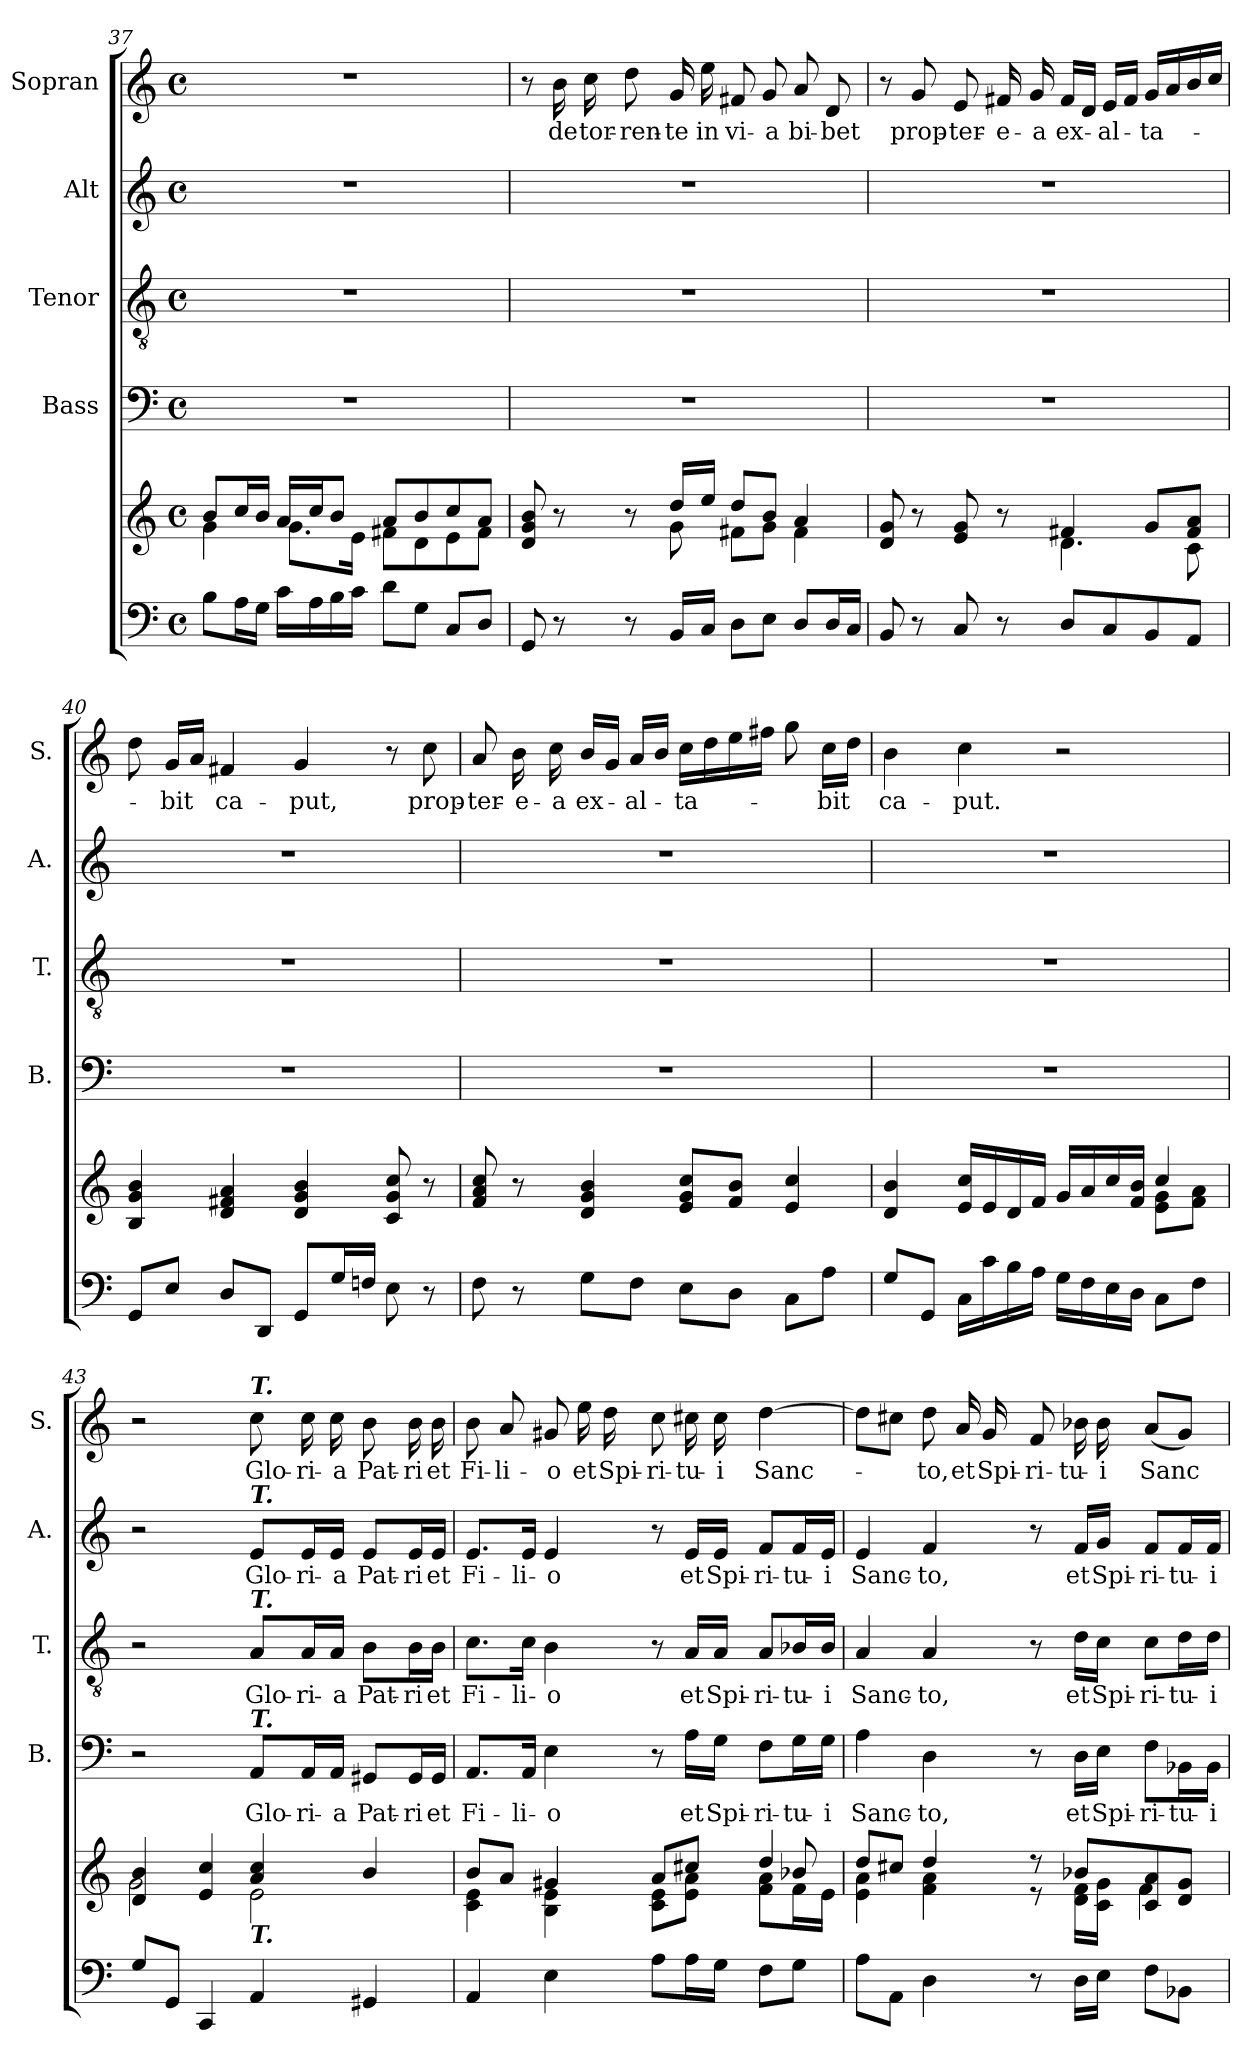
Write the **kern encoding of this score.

**kern	**kern	**kern	**text	**kern	**text	**kern	**text	**kern	**text
*part5	*part5	*part4	*part4	*part3	*part3	*part2	*part2	*part1	*part1
*staff6	*staff5	*staff4	*staff4	*staff3	*staff3	*staff2	*staff2	*staff1	*staff1
*	*	*I"Bass	*	*I"Tenor	*	*I"Alt	*	*I"Sopran	*
*	*	*I'B.	*	*I'T.	*	*I'A.	*	*I'S.	*
*clefF4	*clefG2	*clefF4	*	*clefGv2	*	*clefG2	*	*clefG2	*
*k[]	*k[]	*k[]	*	*k[]	*	*k[]	*	*k[]	*
*C:	*C:	*C:	*	*C:	*	*C:	*	*C:	*
*M4/4	*M4/4	*M4/4	*	*M4/4	*	*M4/4	*	*M4/4	*
*met(c)	*met(c)	*met(c)	*	*met(c)	*	*met(c)	*	*met(c)	*
=37	=37	=37	=37	=37	=37	=37	=37	=37	=37
*	*^	*	*	*	*	*	*	*	*
8B\L	8b/L	4g\	1r	.	1r	.	1r	.	1r	.
16A\L	16cc/L	.	.	.	.	.	.	.	.	.
16G\JJ	16b/JJ	.	.	.	.	.	.	.	.	.
16c\LL	16a/LL	8.g\L	.	.	.	.	.	.	.	.
16A\	16cc/J	.	.	.	.	.	.	.	.	.
16B\	8b/J	.	.	.	.	.	.	.	.	.
16c\JJ	.	16e\Jk	.	.	.	.	.	.	.	.
8d\L	8a/L	8f#X\L	.	.	.	.	.	.	.	.
8G\J	8b/	8d\	.	.	.	.	.	.	.	.
8C/L	8cc/	8e\	.	.	.	.	.	.	.	.
8D/J	8a/J	8f#\J	.	.	.	.	.	.	.	.
=38	=38	=38	=38	=38	=38	=38	=38	=38	=38	=38
8GG/	8d/ 8g/ 8b/	4.ryy	1r	.	1r	.	1r	.	8r	.
!	!	!	!	!	!	!	!	!	!	!LO:LY:b
8r	8r	.	.	.	.	.	.	.	16b\	de
!	!	!	!	!	!	!	!	!	!	!LO:LY:b
.	.	.	.	.	.	.	.	.	16cc\	tor-
!	!	!	!	!	!	!	!	!	!	!LO:LY:b
8r	8r	.	.	.	.	.	.	.	8dd\	-ren-
!	!	!	!	!	!	!	!	!	!	!LO:LY:b
16BB/LL	16dd/LL	8g\	.	.	.	.	.	.	16g/	-te
!	!	!	!	!	!	!	!	!	!	!LO:LY:b
16C/JJ	16ee/JJ	.	.	.	.	.	.	.	16ee\	in
!	!	!	!	!	!	!	!	!	!	!LO:LY:b
8D\L	8dd/L	8f#X\L	.	.	.	.	.	.	8f#X/	vi-
!	!	!	!	!	!	!	!	!	!	!LO:LY:b
8E\J	8b/J	8g\J	.	.	.	.	.	.	8g/	-a
!	!	!	!	!	!	!	!	!	!	!LO:LY:b
8D/L	4a/	4f#\	.	.	.	.	.	.	8a/	bi-
!	!	!	!	!	!	!	!	!	!	!LO:LY:b
16D/L	.	.	.	.	.	.	.	.	8d/	-bet
16C/JJ	.	.	.	.	.	.	.	.	.	.
!!LO:LB:g=z
=39	=39	=39	=39	=39	=39	=39	=39	=39	=39	=39
8BB/	8d/ 8g/	2ryy	1r	.	1r	.	1r	.	8r	.
!	!	!	!	!	!	!	!	!	!	!LO:LY:b
8r	8r	.	.	.	.	.	.	.	8g/	prop-
!	!	!	!	!	!	!	!	!	!	!LO:LY:b
8C/	8e/ 8g/	.	.	.	.	.	.	.	8e/	-ter-
!	!	!	!	!	!	!	!	!	!	!LO:LY:b
8r	8r	.	.	.	.	.	.	.	16f#X/	-e-
!	!	!	!	!	!	!	!	!	!	!LO:LY:b
.	.	.	.	.	.	.	.	.	16g/	-a
!	!	!	!	!	!	!	!	!	!	!LO:LY:b
8D/L	4f#X/	4.d\	.	.	.	.	.	.	16f#/LL	ex-
.	.	.	.	.	.	.	.	.	16d/JJ	.
!	!	!	!	!	!	!	!	!	!	!LO:LY:b
8C/	.	.	.	.	.	.	.	.	16e/LL	-al-
.	.	.	.	.	.	.	.	.	16f#/JJ	.
!	!	!	!	!	!	!	!	!	!	!LO:LY:b
8BB/	8g/L	.	.	.	.	.	.	.	16g/LL	-ta-
.	.	.	.	.	.	.	.	.	16a/	.
8AA/J	8f#/ 8a/J	8c\	.	.	.	.	.	.	16b/	.
.	.	.	.	.	.	.	.	.	16cc/JJ	.
*	*v	*v	*	*	*	*	*	*	*	*
=40	=40	=40	=40	=40	=40	=40	=40	=40	=40
8GG/L	4B/ 4g/ 4b/	1r	.	1r	.	1r	.	8dd\	.
!	!	!	!	!	!	!	!	!	!LO:LY:b
8E/J	.	.	.	.	.	.	.	16g/LL	-bit
.	.	.	.	.	.	.	.	16a/JJ	.
!	!	!	!	!	!	!	!	!	!LO:LY:b
8D/L	4d/ 4f#X/ 4a/	.	.	.	.	.	.	4f#X/	ca-
8DD/J	.	.	.	.	.	.	.	.	.
!	!	!	!	!	!	!	!	!	!LO:LY:b
8GG/L	4d/ 4g/ 4b/	.	.	.	.	.	.	4g/	-put,
16G/L	.	.	.	.	.	.	.	.	.
16Fn/JJ	.	.	.	.	.	.	.	.	.
8E\	8c/ 8g/ 8cc/	.	.	.	.	.	.	8r	.
!	!	!	!	!	!	!	!	!	!LO:LY:b
8r	8r	.	.	.	.	.	.	8cc\	prop-
=41	=41	=41	=41	=41	=41	=41	=41	=41	=41
!	!	!	!	!	!	!	!	!	!LO:LY:b
8F\	8f/ 8a/ 8cc/	1r	.	1r	.	1r	.	8a/	-ter-
!	!	!	!	!	!	!	!	!	!LO:LY:b
8r	8r	.	.	.	.	.	.	16b\	-e-
!	!	!	!	!	!	!	!	!	!LO:LY:b
.	.	.	.	.	.	.	.	16cc\	-a
!	!	!	!	!	!	!	!	!	!LO:LY:b
8G\L	4d/ 4g/ 4b/	.	.	.	.	.	.	16b/LL	ex-
.	.	.	.	.	.	.	.	16g/JJ	.
!	!	!	!	!	!	!	!	!	!LO:LY:b
8F\J	.	.	.	.	.	.	.	16a/LL	-al-
.	.	.	.	.	.	.	.	16b/JJ	.
!	!	!	!	!	!	!	!	!	!LO:LY:b
8E\L	8e/ 8g/ 8cc/L	.	.	.	.	.	.	16cc\LL	-ta-
.	.	.	.	.	.	.	.	16dd\	.
8D\J	8f/ 8b/J	.	.	.	.	.	.	16ee\	.
.	.	.	.	.	.	.	.	16ff#X\JJ	.
8C\L	4e/ 4cc/	.	.	.	.	.	.	8gg\	.
!	!	!	!	!	!	!	!	!	!LO:LY:b
8A\J	.	.	.	.	.	.	.	16cc\LL	-bit
.	.	.	.	.	.	.	.	16dd\JJ	.
!!LO:PB:g=z
=42	=42	=42	=42	=42	=42	=42	=42	=42	=42
*	*^	*	*	*	*	*	*	*	*
!	!	!	!	!	!	!	!	!	!	!LO:LY:b
8G/L	4d/ 4b/	2.ryy	1r	.	1r	.	1r	.	4b\	ca-
8GG/J	.	.	.	.	.	.	.	.	.	.
!	!	!	!	!	!	!	!	!	!	!LO:LY:b
16C\LL	16e/ 16cc/LL	.	.	.	.	.	.	.	4cc\	-put.
16c\	16e/	.	.	.	.	.	.	.	.	.
16B\	16d/	.	.	.	.	.	.	.	.	.
16A\JJ	16f/JJ	.	.	.	.	.	.	.	.	.
16G\LL	16g/LL	.	.	.	.	.	.	.	2r	.
16F\	16a/	.	.	.	.	.	.	.	.	.
16E\	16cc/	.	.	.	.	.	.	.	.	.
16D\JJ	16f/ 16b/JJ	.	.	.	.	.	.	.	.	.
8C\L	4cc/	8e\ 8g\L	.	.	.	.	.	.	.	.
8F\J	.	8f\ 8a\J	.	.	.	.	.	.	.	.
=43	=43	=43	=43	=43	=43	=43	=43	=43	=43	=43
8G/L	4d/ 4b/	2g\	2r	.	2r	.	2r	.	2r	.
8GG/J	.	.	.	.	.	.	.	.	.	.
4CC/	4e/ 4cc/	.	.	.	.	.	.	.	.	.
!	!	!	!	!	!	!	!	!	!LO:TX:a:Bi:t=T.	!
!	!	!	!	!	!	!	!LO:TX:a:Bi:t=T.	!	!	!
!	!	!	!	!	!LO:TX:a:Bi:t=T.	!	!	!	!	!
!	!	!	!LO:TX:a:Bi:t=T.	!	!	!	!	!	!	!
!	!LO:TX:b:Bi:t=T.	!	!	!	!	!	!	!	!	!
!	!	!	!	!LO:LY:b	!	!LO:LY:b	!	!LO:LY:b	!	!LO:LY:b
4AA/	4a/ 4cc/	2e\	8AA/L	Glo-	8A/L	Glo-	8e/L	Glo-	8cc\	Glo-
!	!	!	!	!LO:LY:b	!	!LO:LY:b	!	!LO:LY:b	!	!LO:LY:b
.	.	.	16AA/L	-ri-	16A/L	-ri-	16e/L	-ri-	16cc\	-ri-
!	!	!	!	!LO:LY:b	!	!LO:LY:b	!	!LO:LY:b	!	!LO:LY:b
.	.	.	16AA/JJ	-a	16A/JJ	-a	16e/JJ	-a	16cc\	-a
!	!	!	!	!LO:LY:b	!	!LO:LY:b	!	!LO:LY:b	!	!LO:LY:b
4GG#X/	4b/	.	8GG#X/L	Pat-	8B\L	Pat-	8e/L	Pat-	8b\	Pat-
!	!	!	!	!LO:LY:b	!	!LO:LY:b	!	!LO:LY:b	!	!LO:LY:b
.	.	.	16GG#/L	-ri	16B\L	-ri	16e/L	-ri	16b\	-ri
!	!	!	!	!LO:LY:b	!	!LO:LY:b	!	!LO:LY:b	!	!LO:LY:b
.	.	.	16GG#/JJ	et	16B\JJ	et	16e/JJ	et	16b\	et
=44	=44	=44	=44	=44	=44	=44	=44	=44	=44	=44
*	*	*^	*	*	*	*	*	*	*	*
!	!	!	!	!	!LO:LY:b	!	!LO:LY:b	!	!LO:LY:b	!	!LO:LY:b
4AA/	8b/L	4c\ 4e\	2.ryy	8.AA/L	Fi-	8.c\L	Fi-	8.e/L	Fi-	8b\	Fi-
!	!	!	!	!	!	!	!	!	!	!	!LO:LY:b
.	8a/J	.	.	.	.	.	.	.	.	8a/	-li-
!	!	!	!	!	!LO:LY:b	!	!LO:LY:b	!	!LO:LY:b	!	!
.	.	.	.	16AA/Jk	-li-	16c\Jk	-li-	16e/Jk	-li-	.	.
!	!	!	!	!	!LO:LY:b	!	!LO:LY:b	!	!LO:LY:b	!	!LO:LY:b
4E\	4g#X/	4B\ 4e\	.	4E\	-o	4B\	-o	4e/	-o	8g#X/	-o
!	!	!	!	!	!	!	!	!	!	!	!LO:LY:b
.	.	.	.	.	.	.	.	.	.	16ee\	et
!	!	!	!	!	!	!	!	!	!	!	!LO:LY:b
.	.	.	.	.	.	.	.	.	.	16dd\	Spi-
!	!	!	!	!	!	!	!	!	!	!	!LO:LY:b
8A\L	8a/L	8c\ 8e\L	.	8r	.	8r	.	8r	.	8cc\	-ri-
!	!	!	!	!	!LO:LY:b	!	!LO:LY:b	!	!LO:LY:b	!	!LO:LY:b
16A\L	8cc#X/J	8e\ 8a\J	.	16A\LL	et	16A/LL	et	16e/LL	et	16cc#X\	-tu-
!	!	!	!	!	!LO:LY:b	!	!LO:LY:b	!	!LO:LY:b	!	!LO:LY:b
16G\JJ	.	.	.	16G\JJ	Spi-	16A/JJ	Spi-	16e/JJ	Spi-	16cc#\	-i
!	!	!	!	!	!LO:LY:b	!	!LO:LY:b	!	!LO:LY:b	!	!LO:LY:b
8F\L	4dd/	8f\ 8a\L	8ryy	8F\L	-ri-	8A/L	-ri-	8f/L	-ri-	[4dd\	Sanc-
!	!	!	!	!	!LO:LY:b	!	!LO:LY:b	!	!LO:LY:b	!	!
8G\J	.	16f\L	8b-X/	16G\L	-tu-	16B-X/L	-tu-	16f/L	-tu-	.	.
!	!	!	!	!	!LO:LY:b	!	!LO:LY:b	!	!LO:LY:b	!	!
.	.	16e\JJ	.	16G\JJ	-i	16B-/JJ	-i	16e/JJ	-i	.	.
*	*	*v	*v	*	*	*	*	*	*	*	*
!!LO:LB:g=z
=45	=45	=45	=45	=45	=45	=45	=45	=45	=45	=45
!	!	!	!	!LO:LY:b	!	!LO:LY:b	!	!LO:LY:b	!	!
8A\L	8dd/L	4e\ 4a\	4A\	Sanc-	4A/	Sanc-	4e/	Sanc-	8dd\L]	.
8AA\J	8cc#X/J	.	.	.	.	.	.	.	8cc#X\J	.
!	!	!	!	!LO:LY:b	!	!LO:LY:b	!	!LO:LY:b	!	!LO:LY:b
4D\	4dd/	4f\ 4a\	4D\	-to,	4A/	-to,	4f/	-to,	8dd\	-to,
!	!	!	!	!	!	!	!	!	!	!LO:LY:b
.	.	.	.	.	.	.	.	.	16a/	et
!	!	!	!	!	!	!	!	!	!	!LO:LY:b
.	.	.	.	.	.	.	.	.	16g/	Spi-
!	!	!	!	!	!	!	!	!	!	!LO:LY:b
8r	8r	8r	8r	.	8r	.	8r	.	8f/	-ri-
!	!	!	!	!LO:LY:b	!	!LO:LY:b	!	!LO:LY:b	!	!LO:LY:b
16D\LL	8b-X/L	16d\ 16f\LL	16D\LL	et	16d\LL	et	16f/LL	et	16b-X\	-tu-
!	!	!	!	!LO:LY:b	!	!LO:LY:b	!	!LO:LY:b	!	!LO:LY:b
16E\JJ	.	16c\ 16g\JJ	16E\JJ	Spi-	16c\JJ	Spi-	16g/JJ	Spi-	16b-\	-i
!	!	!	!	!LO:LY:b	!	!LO:LY:b	!	!LO:LY:b	!	!LO:LY:b
8F\L	8c/ 8a/	4f\	8F\L	-ri-	8c\L	-ri-	8f/L	-ri-	(<8a/L	Sanc-
!	!	!	!	!LO:LY:b	!	!LO:LY:b	!	!LO:LY:b	!	!
8BB-X\J	8d/ 8g/J	.	16BB-X\L	-tu-	16d\L	-tu-	16f/L	-tu-	8g/J)	.
!	!	!	!	!LO:LY:b	!	!LO:LY:b	!	!LO:LY:b	!	!
.	.	.	16BB-\JJ	-i	16d\JJ	-i	16f/JJ	-i	.	.
*	*v	*v	*	*	*	*	*	*	*	*
=	=	=	=	=	=	=	=	=	=
*-	*-	*-	*-	*-	*-	*-	*-	*-	*-
